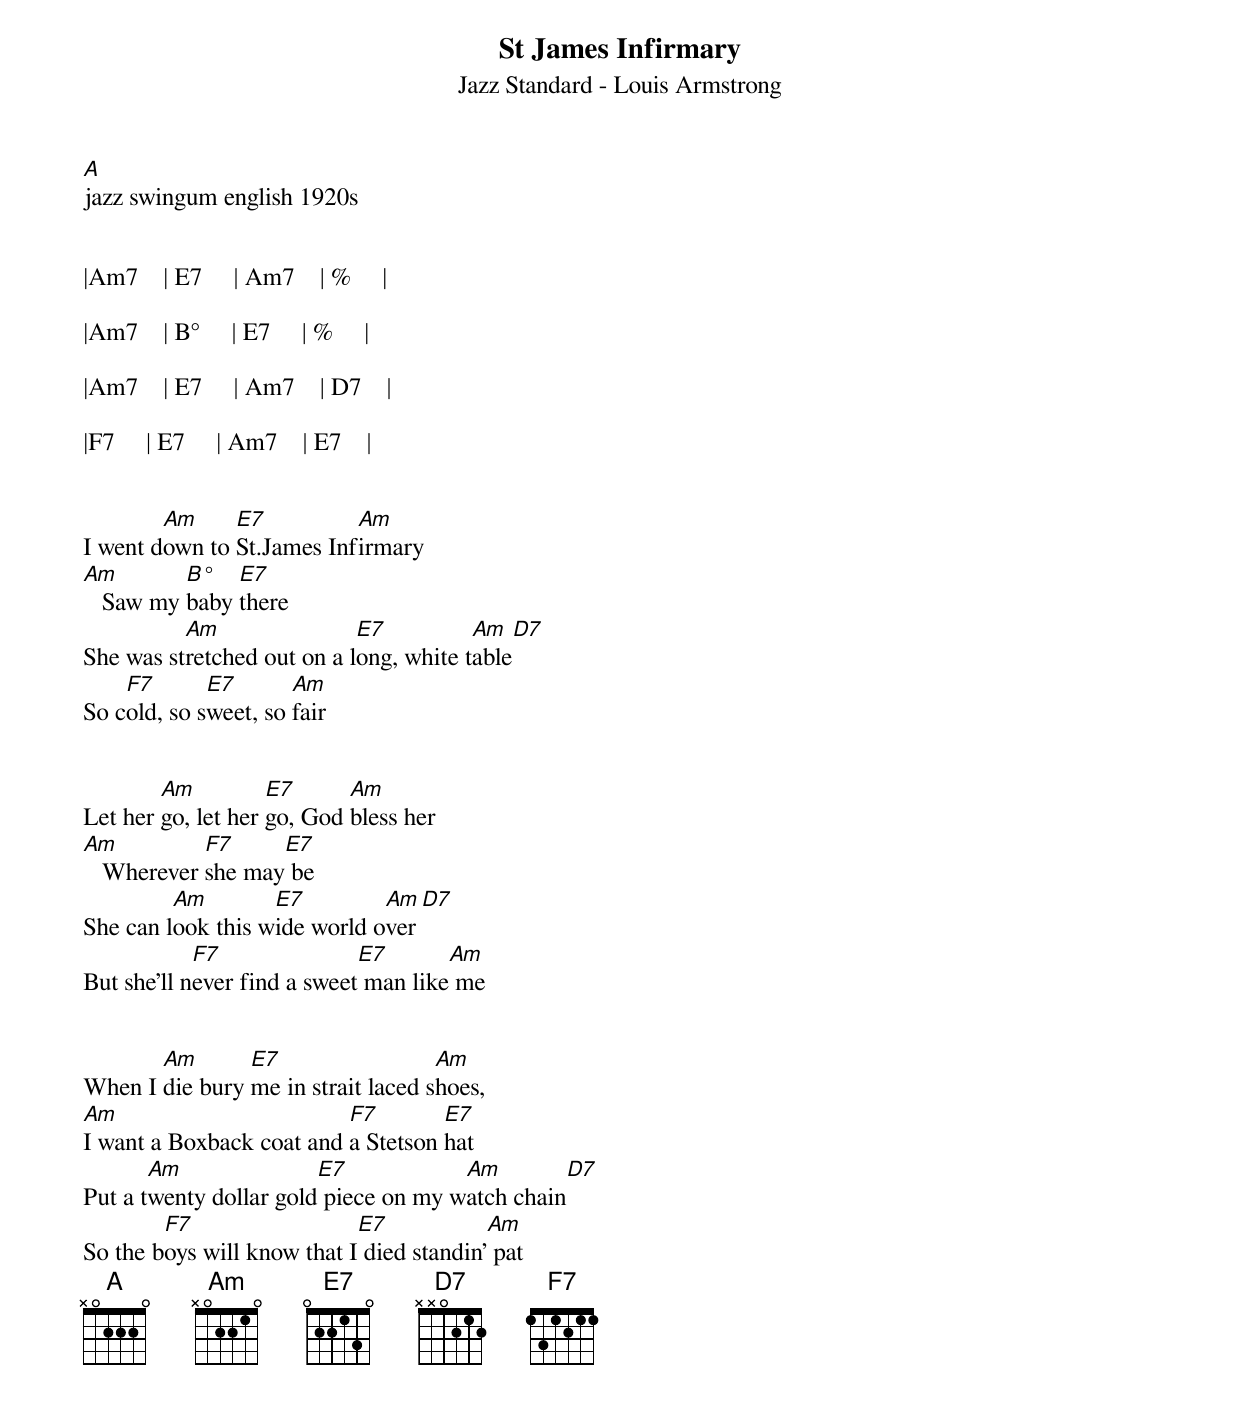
St James Infirmary
Jazz Standard - Louis Armstrong
A
jazz swingum english 1920s


|Am7    | E7     | Am7    | %     |

|Am7    | B°     | E7     | %     |

|Am7    | E7     | Am7    | D7    |

|F7     | E7     | Am7    | E7    |


        Am     E7          Am
I went down to St.James Infirmary
Am        B°   E7
   Saw my baby there
          Am                E7          Am    D7
She was stretched out on a long, white table
    F7       E7       Am
So cold, so sweet, so fair


        Am          E7      Am
Let her go, let her go, God bless her
Am          F7     E7
   Wherever she may be
         Am        E7         Am    D7
She can look this wide world over
            F7               E7       Am
But she'll never find a sweet man like me


       Am       E7                  Am
When I die bury me in strait laced shoes,
Am                        F7        E7
I want a Boxback coat and a Stetson hat
       Am               E7            Am         D7
Put a twenty dollar gold piece on my watch chain
        F7                  E7            Am
So the boys will know that I died standin' pat
